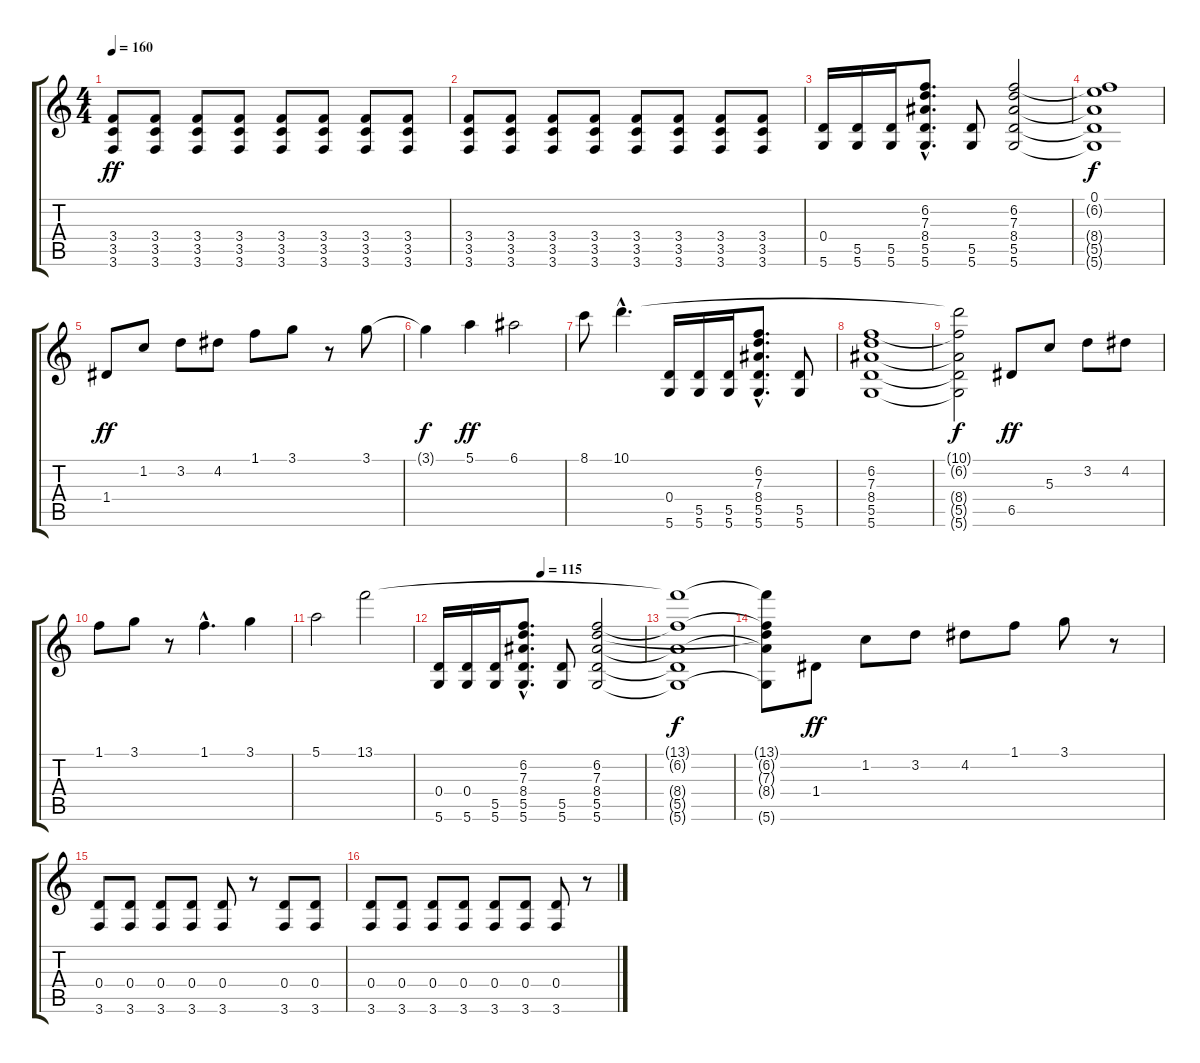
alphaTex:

\track "" {instrument distortionguitar}
\staff {score tabs}
\tuning (E4 B3 G3 D3 A2 D2) {hide}
\ts (4 4)
\tempo 160
\clef g2
\ks c
(3.4 3.5 3.6).8{dy ff} (3.4 3.5 3.6).8 (3.4 3.5 3.6).8 (3.4 3.5 3.6).8 (3.4 3.5 3.6).8 (3.4 3.5 3.6).8 (3.4 3.5 3.6).8 (3.4 3.5 3.6).8 |
(3.4 3.5 3.6).8 (3.4 3.5 3.6).8 (3.4 3.5 3.6).8 (3.4 3.5 3.6).8 (3.4 3.5 3.6).8 (3.4 3.5 3.6).8 (3.4 3.5 3.6).8 (3.4 3.5 3.6).8 |
(0.4 5.6).16 (5.5 5.6).16 (5.5 5.6).16 (6.2{hac} 7.3{hac} 8.4{hac} 5.5{hac} 5.6{hac}).8{d} (5.5 5.6).8 (6.2 7.3 8.4 5.5 5.6).2 |
(0.1 6.2{t} 8.4{t} 5.5{t} 5.6{t}).1{dy f} |
1.4.8{dy ff} 1.2.8 3.2.8 4.2.8 1.1.8 3.1.8 r.8 3.1.8 |
3.1{t}.4{dy f} 5.1.4{dy ff} 6.1.2 |
8.1.8 10.1{hac}.4{d} (0.4 5.6).16 (5.5 5.6).16 (5.5 5.6).16 (6.2{hac} 7.3{hac} 8.4{hac} 5.5{hac} 5.6{hac}).8{d} (5.5 5.6).8 |
(6.2 7.3 8.4 5.5 5.6).1 |
(10.1{t} 6.2{t} 8.4{t} 5.5{t} 5.6{t}).2{dy f} 6.5.8{dy ff} 5.3.8 3.2.8 4.2.8 |
1.1.8 3.1.8 r.8 1.1{hac}.4{d} 3.1.4 |
5.1.2 13.1.2 |
\tempo (115 0.5)
(0.4 5.6).16 (0.4 5.6).16 (5.5 5.6).16 (6.2{hac} 7.3{hac} 8.4{hac} 5.5{hac} 5.6{hac}).8{d} (5.5 5.6).8 (6.2 7.3 8.4 5.5 5.6).2 |
(13.1{t} 6.2{t} 8.4{t} 5.5{t} 5.6{t}).1{dy f} |
(13.1{t} 6.2{t} 7.3{t} 8.4{t} 5.6{t}).8 1.4.8{dy ff} 1.2.8 3.2.8 4.2.8 1.1.8 3.1.8 r.8 |
(0.4 3.6).8 (0.4 3.6).8 (0.4 3.6).8 (0.4 3.6).8 (0.4 3.6).8 r.8 (0.4 3.6).8 (0.4 3.6).8 |
(0.4 3.6).8 (0.4 3.6).8 (0.4 3.6).8 (0.4 3.6).8 (0.4 3.6).8 (0.4 3.6).8 (0.4 3.6).8 r.8
